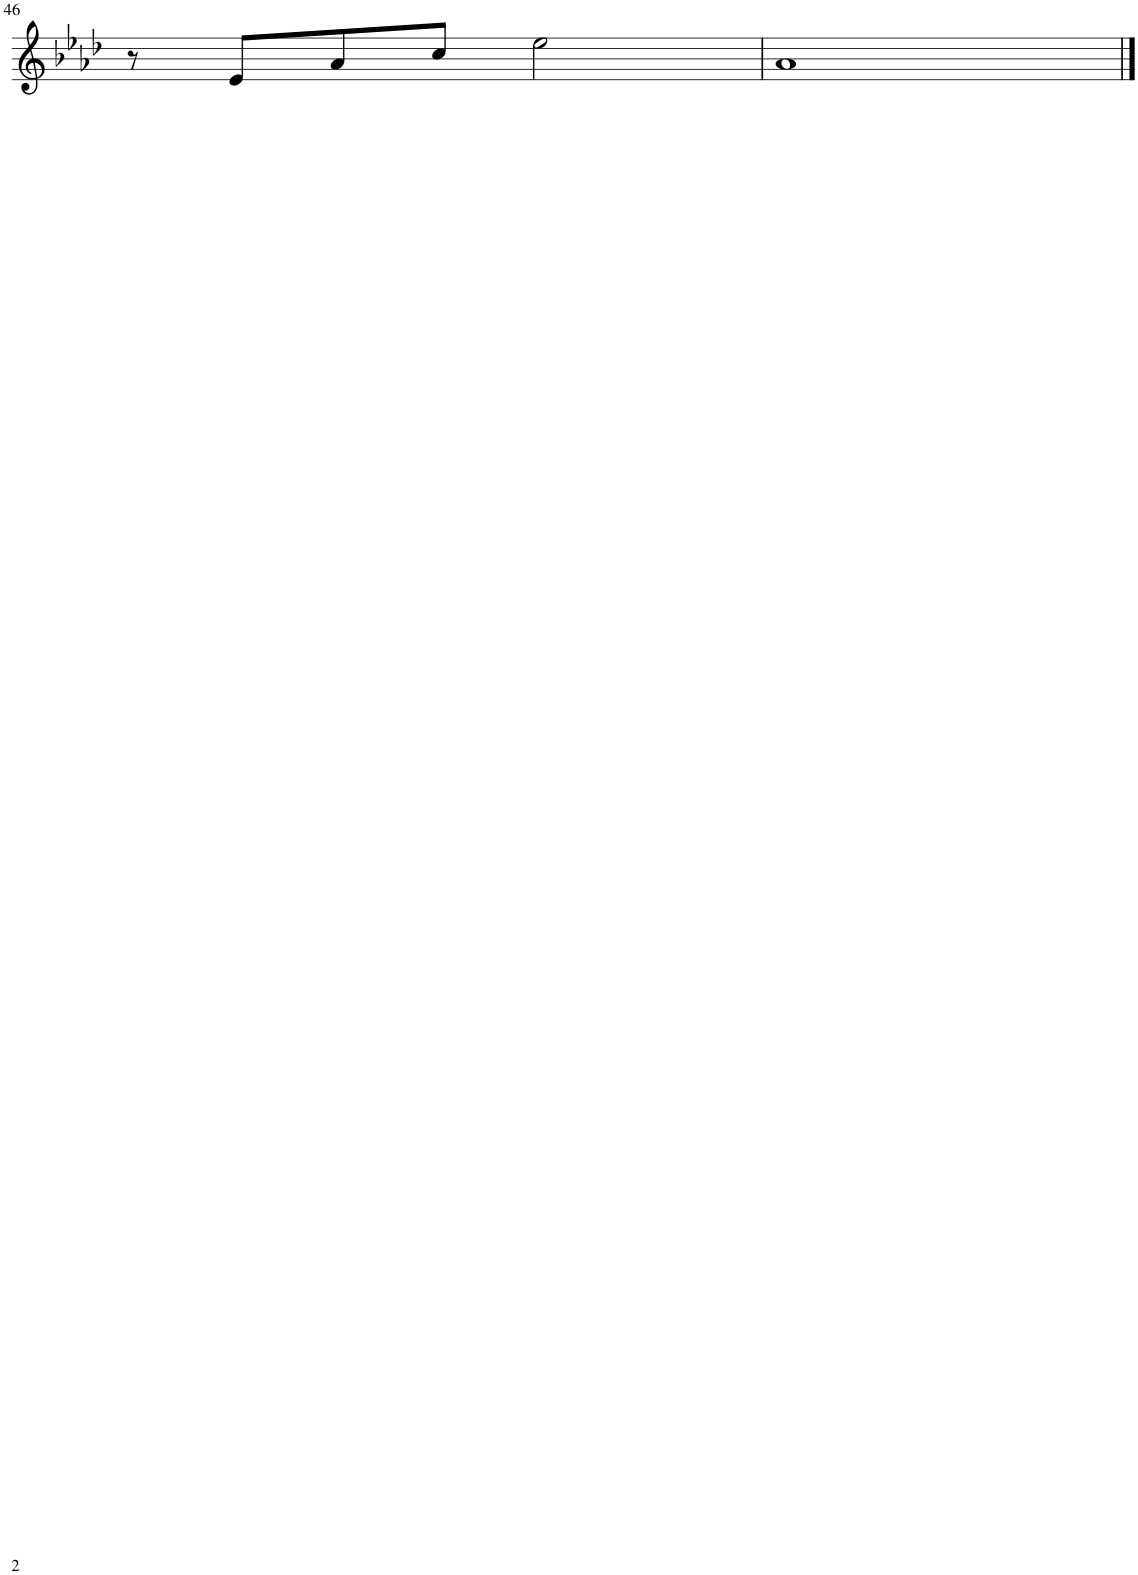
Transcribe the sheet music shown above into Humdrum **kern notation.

**kern
*part1
*staff1
*I"Piano
*I'Pno.
!!LO:PB:g=z
*clefG2
*k[b-e-a-d-]
*M4/4
=46
8r
8e-/L
8a-/
8cc/J
2ee-\
=47
1a-
==
*-
